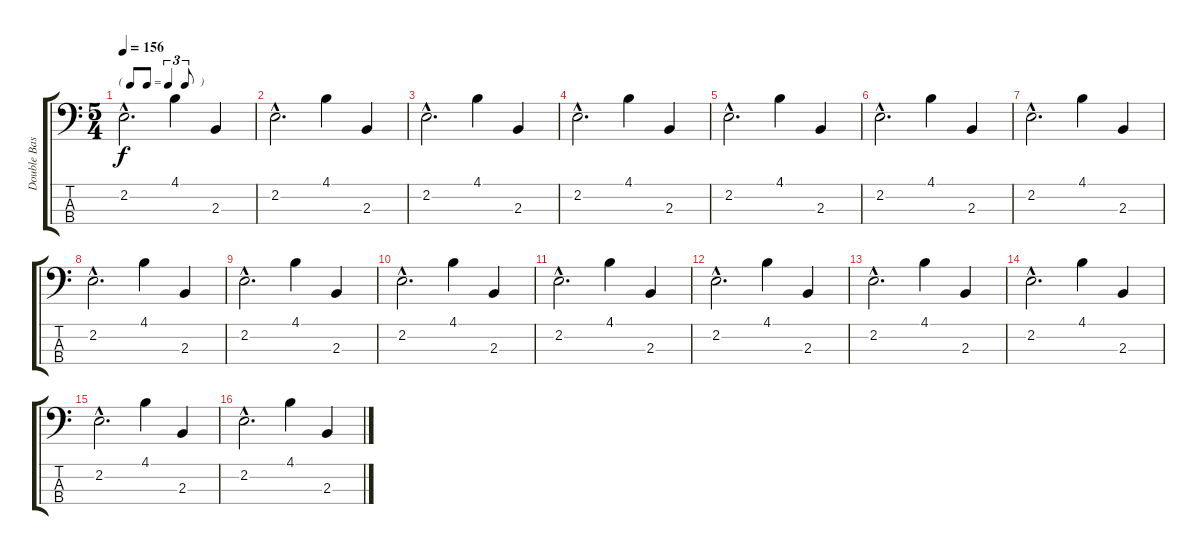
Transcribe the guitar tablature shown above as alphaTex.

\track ("Double Bass" "Double Bas") {instrument acousticbass}
\staff {score tabs}
\tuning (G2 D2 A1 E1) {hide}
\ts (5 4)
\tf triplet8th
\tempo 156
\clef f4
\ks c
2.2{hac}.2{d dy f} 4.1.4 2.3.4 |
2.2{hac}.2{d} 4.1.4 2.3.4 |
2.2{hac}.2{d} 4.1.4 2.3.4 |
2.2{hac}.2{d} 4.1.4 2.3.4 |
2.2{hac}.2{d} 4.1.4 2.3.4 |
2.2{hac}.2{d} 4.1.4 2.3.4 |
2.2{hac}.2{d} 4.1.4 2.3.4 |
2.2{hac}.2{d} 4.1.4 2.3.4 |
2.2{hac}.2{d} 4.1.4 2.3.4 |
2.2{hac}.2{d} 4.1.4 2.3.4 |
2.2{hac}.2{d} 4.1.4 2.3.4 |
2.2{hac}.2{d} 4.1.4 2.3.4 |
2.2{hac}.2{d} 4.1.4 2.3.4 |
2.2{hac}.2{d} 4.1.4 2.3.4 |
2.2{hac}.2{d} 4.1.4 2.3.4 |
2.2{hac}.2{d} 4.1.4 2.3.4
